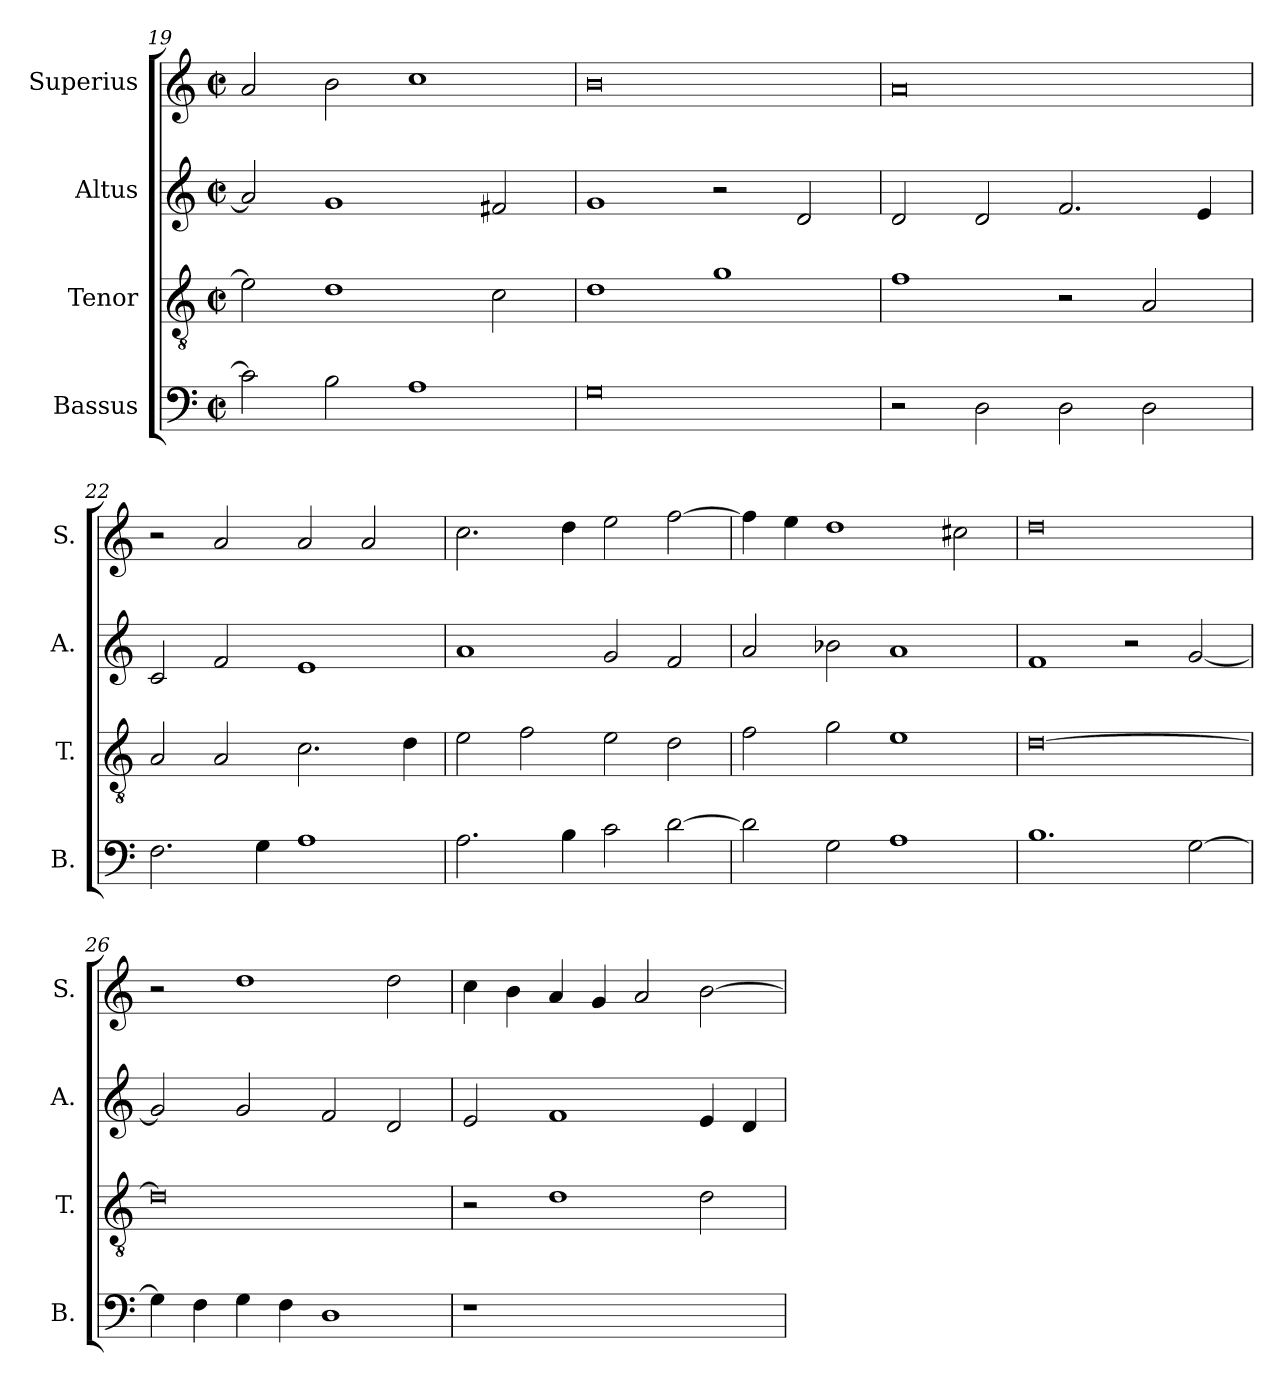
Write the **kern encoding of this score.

**kern	**kern	**kern	**kern
*part4	*part3	*part2	*part1
*staff4	*staff3	*staff2	*staff1
*I"Bassus	*I"Tenor	*I"Altus	*I"Superius
*I'B.	*I'T.	*I'A.	*I'S.
*clefF4	*clefGv2	*clefG2	*clefG2
*	*ITrd7c12	*	*
*k[]	*k[]	*k[]	*k[]
*C:	*C:	*C:	*C:
*M2/2	*M2/2	*M2/2	*M2/2
*met(c|)	*met(c|)	*met(c|)	*met(c|)
=19	=19	=19	=19
2ci\]	2Ei\]	2ai/]	2ai/
2Bi\	1Di	1gi	2bi\
1Ai	.	.	1cci
.	2Ci\	2f#Xi/	.
=20	=20	=20	=20
0Gi	1Di	1gi	0bi
.	1Gi	2r	.
.	.	2di/	.
=21	=21	=21	=21
2r	1Fi	2di/	0ai
2Di\	.	2di/	.
2Di\	2r	2.fi/	.
2Di\	2AAi/	.	.
.	.	4ei/	.
=22	=22	=22	=22
2.Fi\	2AAi/	2ci/	2r
.	2AAi/	2fi/	2ai/
4Gi\	.	.	.
1Ai	2.Ci\	1ei	2ai/
.	.	.	2ai/
.	4Di\	.	.
!!LO:LB:g=z
=23	=23	=23	=23
2.Ai\	2Ei\	1ai	2.cci\
.	2Fi\	.	.
4Bi\	.	.	4ddi\
2ci\	2Ei\	2gi/	2eei\
[>2di\	2Di\	2fi/	[>2ffi\
=24	=24	=24	=24
2di\]	2Fi\	2ai/	4ffi\]
.	.	.	4eei\
2Gi\	2Gi\	2b-Xi\	1ddi
1Ai	1Ei	1ai	.
.	.	.	2cc#Xi\
=25	=25	=25	=25
1.Bi	[>0Di	1fi	0ddi
.	.	2r	.
[>2Gi\	.	[<2gi/	.
=26	=26	=26	=26
4Gi\]	0Di]	2gi/]	2r
4Fi\	.	.	.
4Gi\	.	2gi/	1ddi
4Fi\	.	.	.
1Di	.	2fi/	.
.	.	2di/	2ddi\
=27	=27	=27	=27
!LO:N:vis=1	!	!	!
1r	2r	2ei/	4cci\
.	.	.	4bi\
.	1Di	1fi	4ai/
.	.	.	4gi/
1ryy	.	.	2ai/
.	2Di\	4ei/	[>2bi\
.	.	4di/	.
=	=	=	=
*-	*-	*-	*-
